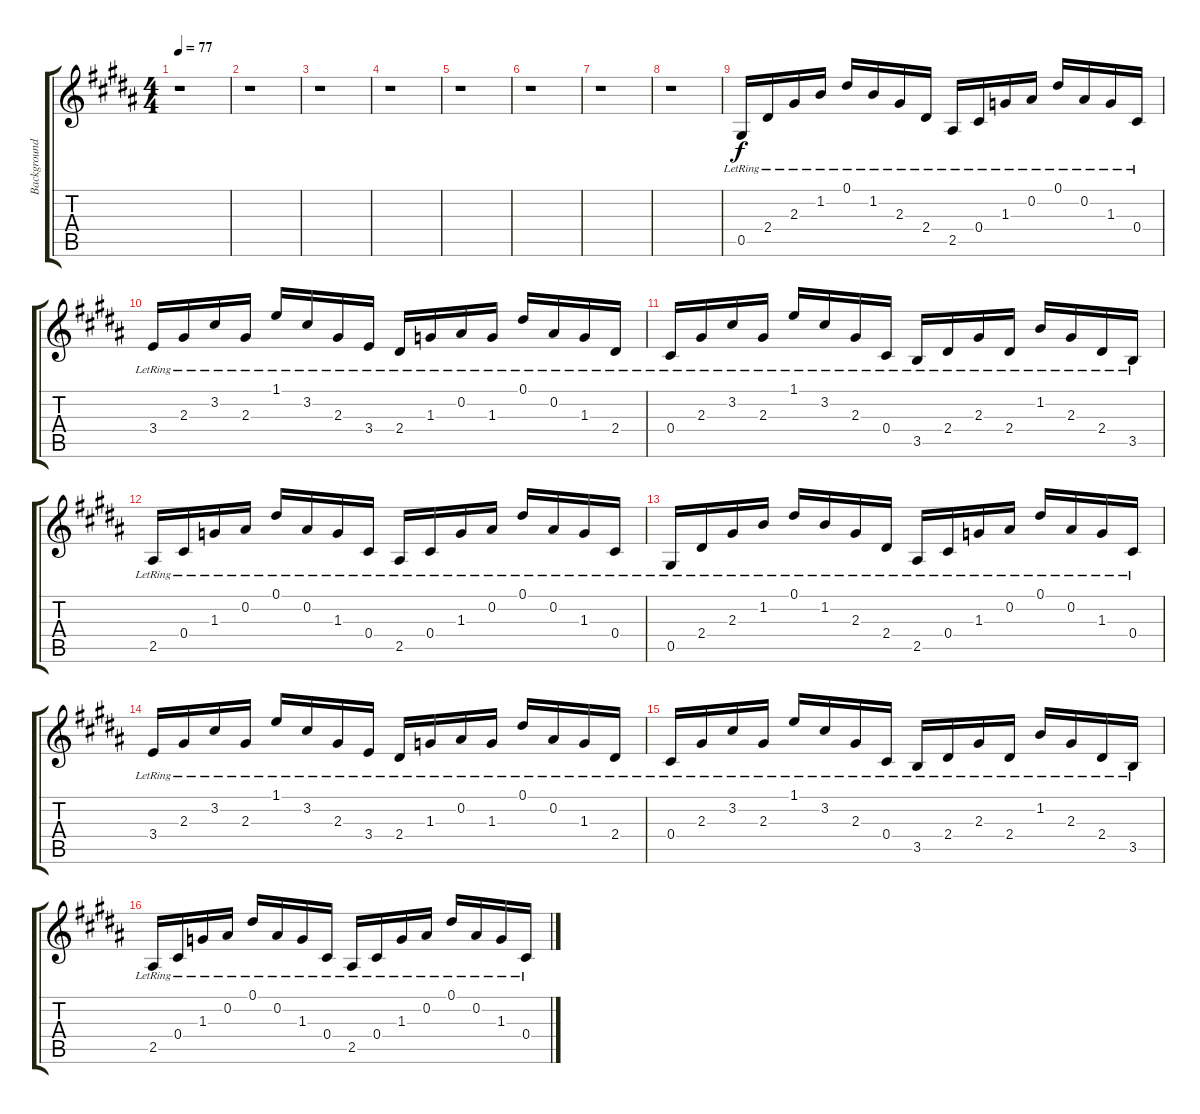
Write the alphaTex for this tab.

\track ("Background Guitar" "Background") {instrument acousticguitarsteel}
\staff {score tabs}
\tuning (Eb4 Bb3 Gb3 Db3 Ab2 Db2) {hide}
\ts (4 4)
\tempo 77
\clef g2
\ks g#minor
r.1{dy f} |
r.1 |
r.1 |
r.1 |
r.1 |
r.1 |
r.1 |
r.1 |
0.5{lr}.16{volume 8 balance 10 instrument electricguitarjazz} 2.4{lr}.16 2.3{lr}.16 1.2{lr}.16 0.1{lr}.16 1.2{lr}.16 2.3{lr}.16 2.4{lr}.16 2.5{lr}.16 0.4{lr}.16 1.3{lr}.16 0.2{lr}.16 0.1{lr}.16 0.2{lr}.16 1.3{lr}.16 0.4{lr}.16 |
3.4{lr}.16 2.3{lr}.16 3.2{lr}.16 2.3{lr}.16 1.1{lr}.16 3.2{lr}.16 2.3{lr}.16 3.4{lr}.16 2.4{lr}.16 1.3{lr}.16 0.2{lr}.16 1.3{lr}.16 0.1{lr}.16 0.2{lr}.16 1.3{lr}.16 2.4{lr}.16 |
0.4{lr}.16 2.3{lr}.16 3.2{lr}.16 2.3{lr}.16 1.1{lr}.16 3.2{lr}.16 2.3{lr}.16 0.4{lr}.16 3.5{lr}.16 2.4{lr}.16 2.3{lr}.16 2.4{lr}.16 1.2{lr}.16 2.3{lr}.16 2.4{lr}.16 3.5{lr}.16 |
2.5{lr}.16 0.4{lr}.16 1.3{lr}.16 0.2{lr}.16 0.1{lr}.16 0.2{lr}.16 1.3{lr}.16 0.4{lr}.16 2.5{lr}.16 0.4{lr}.16 1.3{lr}.16 0.2{lr}.16 0.1{lr}.16 0.2{lr}.16 1.3{lr}.16 0.4{lr}.16 |
0.5{lr}.16 2.4{lr}.16 2.3{lr}.16 1.2{lr}.16 0.1{lr}.16 1.2{lr}.16 2.3{lr}.16 2.4{lr}.16 2.5{lr}.16 0.4{lr}.16 1.3{lr}.16 0.2{lr}.16 0.1{lr}.16 0.2{lr}.16 1.3{lr}.16 0.4{lr}.16 |
3.4{lr}.16 2.3{lr}.16 3.2{lr}.16 2.3{lr}.16 1.1{lr}.16 3.2{lr}.16 2.3{lr}.16 3.4{lr}.16 2.4{lr}.16 1.3{lr}.16 0.2{lr}.16 1.3{lr}.16 0.1{lr}.16 0.2{lr}.16 1.3{lr}.16 2.4{lr}.16 |
0.4{lr}.16 2.3{lr}.16 3.2{lr}.16 2.3{lr}.16 1.1{lr}.16 3.2{lr}.16 2.3{lr}.16 0.4{lr}.16 3.5{lr}.16 2.4{lr}.16 2.3{lr}.16 2.4{lr}.16 1.2{lr}.16 2.3{lr}.16 2.4{lr}.16 3.5{lr}.16 |
2.5{lr}.16 0.4{lr}.16 1.3{lr}.16 0.2{lr}.16 0.1{lr}.16 0.2{lr}.16 1.3{lr}.16 0.4{lr}.16 2.5{lr}.16 0.4{lr}.16 1.3{lr}.16 0.2{lr}.16 0.1{lr}.16 0.2{lr}.16 1.3{lr}.16 0.4{lr}.16
